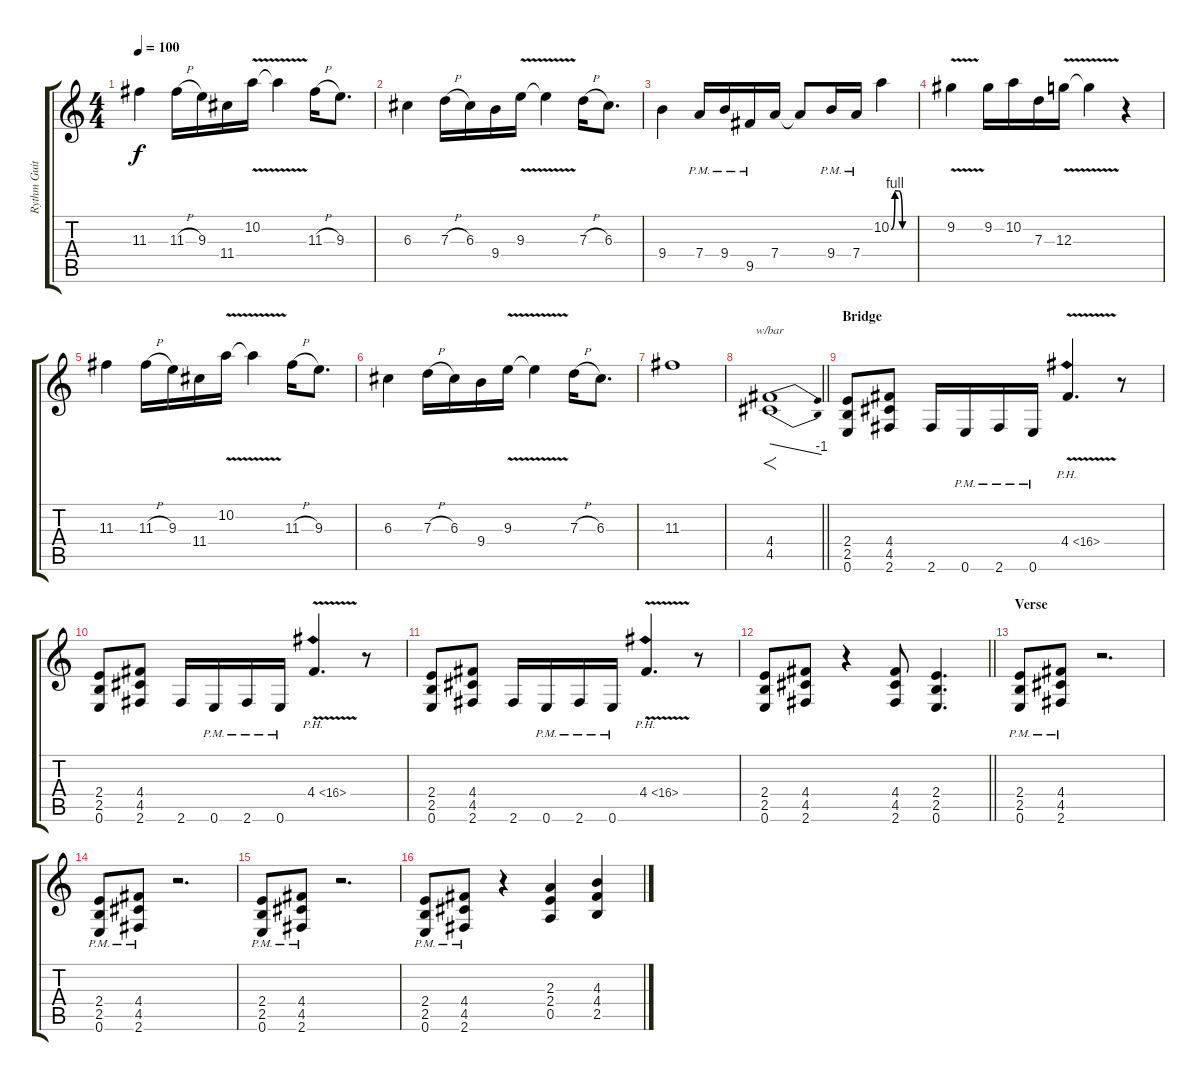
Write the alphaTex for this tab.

\track ("Rythm Guitar (Slash)" "Rythm Guit") {instrument distortionguitar}
\staff {score tabs}
\tuning (E4 B3 G3 D3 A2 E2) {hide}
\ts (4 4)
\tempo 100
\clef g2
\ks c
11.3.4{dy f} 11.3{h}.16 9.3.16 11.4.16 10.2{v}.16 10.2{t}.4 11.3{h}.16 9.3.8{d} |
6.3.4 7.3{h}.16 6.3.16 9.4.16 9.3{v}.16 9.3{t}.4 7.3{h}.16 6.3.8{d} |
9.4.4 7.4{pm}.16 9.4{pm}.16 9.5{pm}.16 7.4.16 7.4{t}.8 9.4{pm}.16 7.4{pm}.16 10.2{be (custom 0 0 10 4 20 4 30 0 60 0)}.4 |
9.2{v}.4 9.2.16 10.2.16 7.3.16 12.3{v}.16 12.3{t}.4 r.4 |
11.3.4 11.3{h}.16 9.3.16 11.4.16 10.2{v}.16 10.2{t}.4 11.3{h}.16 9.3.8{d} |
6.3.4 7.3{h}.16 6.3.16 9.4.16 9.3{v}.16 9.3{t}.4 7.3{h}.16 6.3.8{d} |
11.3.1 |
\barLineRight lightlight
(4.4 4.5).1{f tbe (dive default 0 0 60 -4)} |
\section ("" "Bridge")
(2.4 2.5 0.6).8 (4.4 4.5 2.6).8 2.6.16 0.6{pm}.16 2.6{pm}.16 0.6{pm}.16 4.4{ph 12 v}.4{d} r.8 |
(2.4 2.5 0.6).8 (4.4 4.5 2.6).8 2.6.16 0.6{pm}.16 2.6{pm}.16 0.6{pm}.16 4.4{ph 12 v}.4{d} r.8 |
(2.4 2.5 0.6).8 (4.4 4.5 2.6).8 2.6.16 0.6{pm}.16 2.6{pm}.16 0.6{pm}.16 4.4{ph 12 v}.4{d} r.8 |
\barLineRight lightlight
(2.4 2.5 0.6).8 (4.4 4.5 2.6).8 r.4 (4.4 4.5 2.6).8 (2.4 2.5 0.6).4{d} |
\section ("" "Verse")
(2.4{pm} 2.5{pm} 0.6{pm}).8 (4.4{pm} 4.5{pm} 2.6{pm}).8 r.2{d} |
(2.4{pm} 2.5{pm} 0.6{pm}).8 (4.4{pm} 4.5{pm} 2.6{pm}).8 r.2{d} |
(2.4{pm} 2.5{pm} 0.6{pm}).8 (4.4{pm} 4.5{pm} 2.6{pm}).8 r.2{d} |
(2.4{pm} 2.5{pm} 0.6{pm}).8 (4.4{pm} 4.5{pm} 2.6{pm}).8 r.4 (2.3 2.4 0.5).4 (4.3 4.4 2.5).4
